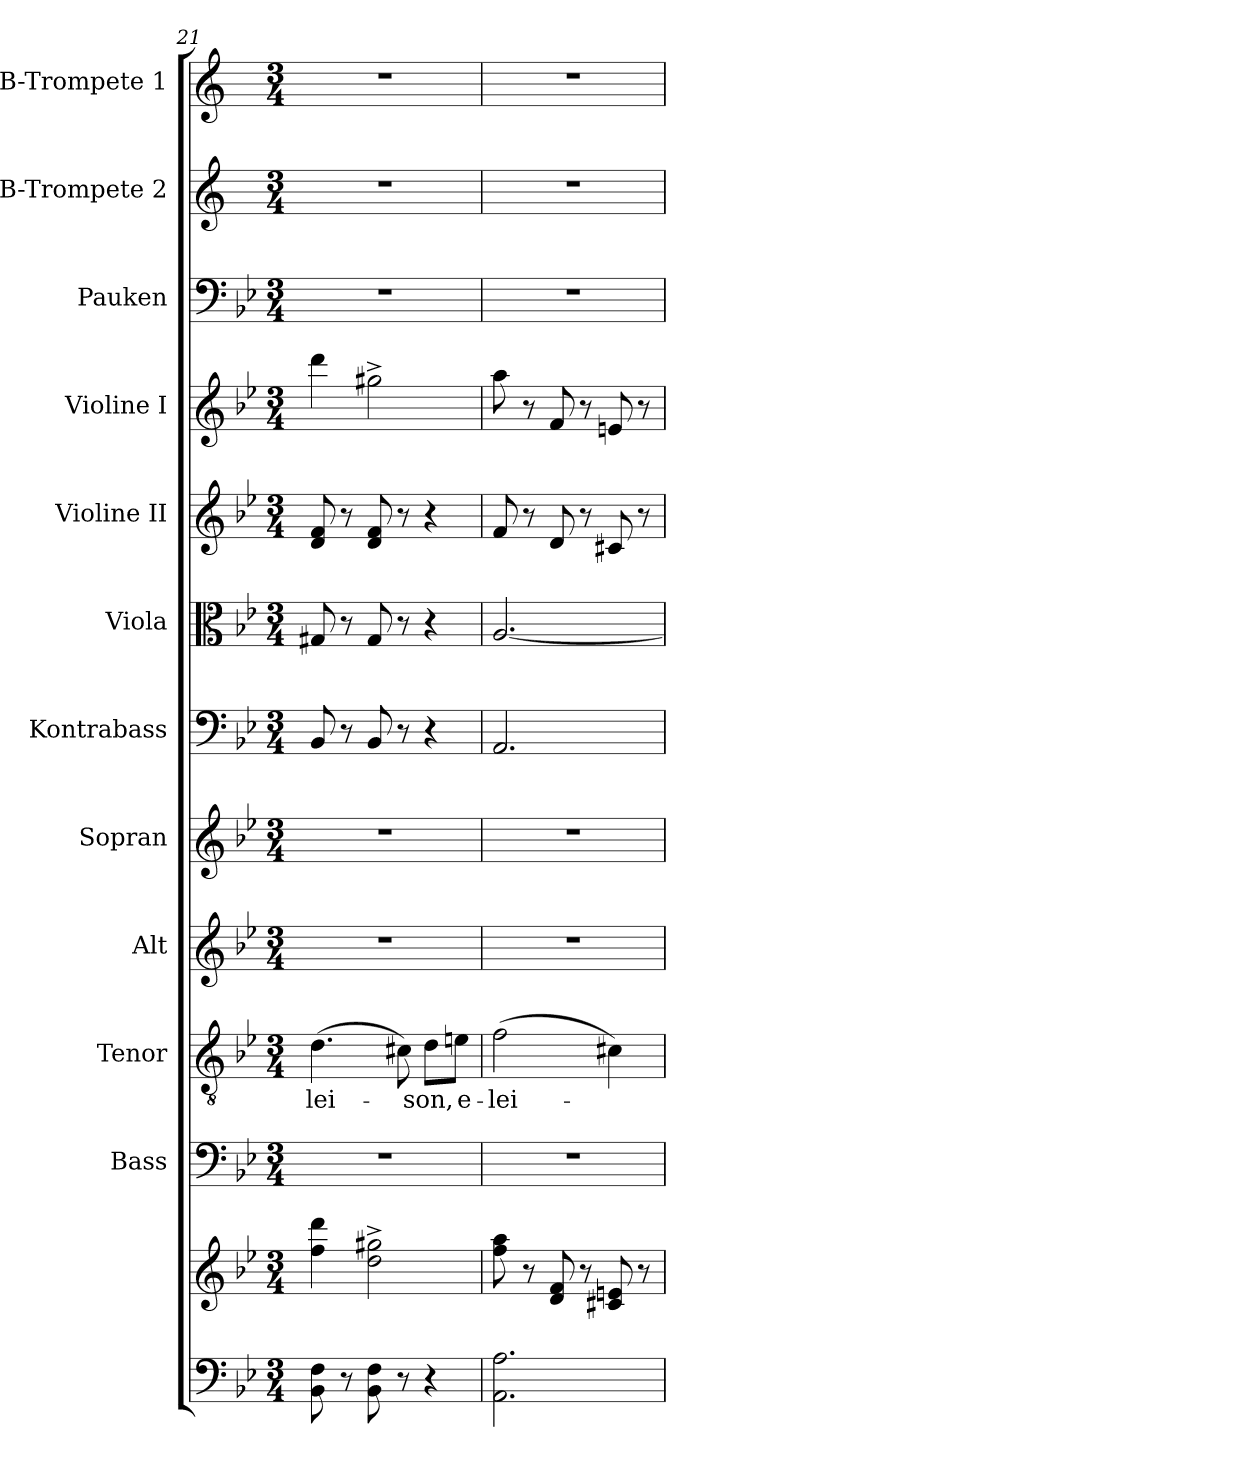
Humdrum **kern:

**kern	**kern	**kern	**kern	**text	**kern	**kern	**kern	**kern	**kern	**kern	**kern	**kern	**kern
*part12	*part12	*part11	*part10	*part10	*part9	*part8	*part7	*part6	*part5	*part4	*part3	*part2	*part1
*staff13	*staff12	*staff11	*staff10	*staff10	*staff9	*staff8	*staff7	*staff6	*staff5	*staff4	*staff3	*staff2	*staff1
*	*	*I"Bass	*I"Tenor	*	*I"Alt	*I"Sopran	*I"Kontrabass	*I"Viola	*I"Violine II	*I"Violine I	*I"Pauken	*I"B-Trompete 2	*I"B-Trompete 1
*	*	*I'B.	*I'T.	*	*I'A.	*I'S.	*I'Kb.	*I'Vla.	*I'Vl. II	*I'Vl. I	*I'Pk.	*I'B Trp. 2	*I'B Trp. 1
*clefF4	*clefG2	*clefF4	*clefGv2	*	*clefG2	*clefG2	*clefF4	*clefC3	*clefG2	*clefG2	*clefF4	*clefG2	*clefG2
*	*	*	*	*	*	*	*ITrd7c12	*	*	*	*	*ITrd1c2	*ITrd1c2
*k[b-e-]	*k[b-e-]	*k[b-e-]	*k[b-e-]	*	*k[b-e-]	*k[b-e-]	*k[b-e-]	*k[b-e-]	*k[b-e-]	*k[b-e-]	*k[b-e-]	*k[b-e-]	*k[b-e-]
*B-:	*B-:	*B-:	*B-:	*	*B-:	*B-:	*B-:	*B-:	*B-:	*B-:	*B-:	*B-:	*B-:
*M3/4	*M3/4	*M3/4	*M3/4	*	*M3/4	*M3/4	*M3/4	*M3/4	*M3/4	*M3/4	*M3/4	*M3/4	*M3/4
=21	=21	=21	=21	=21	=21	=21	=21	=21	=21	=21	=21	=21	=21
!	!	!	!	!LO:LY:b	!	!	!	!	!	!	!	!	!
8BB-\ 8F\	4ff\ 4ddd\	2.r	(>4.d\	-lei-	2.r	2.r	8BBB-/	8G#X/	8d/ 8f/	4ddd\	2.r	2.r	2.r
8r	.	.	.	.	.	.	8r	8r	8r	.	.	.	.
8BB-\ 8F\	2dd\^> 2gg#X\^>	.	.	.	.	.	8BBB-/	8G#/	8d/ 8f/	2gg#X^>\	.	.	.
8r	.	.	8c#X\)	.	.	.	8r	8r	8r	.	.	.	.
!	!	!	!	!LO:LY:b	!	!	!	!	!	!	!	!	!
4r	.	.	8d\L	-son,	.	.	4r	4r	4r	.	.	.	.
!	!	!	!	!LO:LY:b	!	!	!	!	!	!	!	!	!
.	.	.	8en\J	e-	.	.	.	.	.	.	.	.	.
=22	=22	=22	=22	=22	=22	=22	=22	=22	=22	=22	=22	=22	=22
!	!	!	!	!LO:LY:b	!	!	!	!	!	!	!	!	!
2.AA\ 2.A\	8ff\ 8aa\	2.r	(>2f\	-lei-	2.r	2.r	2.AAA/	[2.A/	8f/	8aa\	2.r	2.r	2.r
.	8r	.	.	.	.	.	.	.	8r	8r	.	.	.
.	8d/ 8f/	.	.	.	.	.	.	.	8d/	8f/	.	.	.
.	8r	.	.	.	.	.	.	.	8r	8r	.	.	.
.	8c#X/ 8en/	.	4c#X\)	.	.	.	.	.	8c#X/	8en/	.	.	.
.	8r	.	.	.	.	.	.	.	8r	8r	.	.	.
=	=	=	=	=	=	=	=	=	=	=	=	=	=
*-	*-	*-	*-	*-	*-	*-	*-	*-	*-	*-	*-	*-	*-
